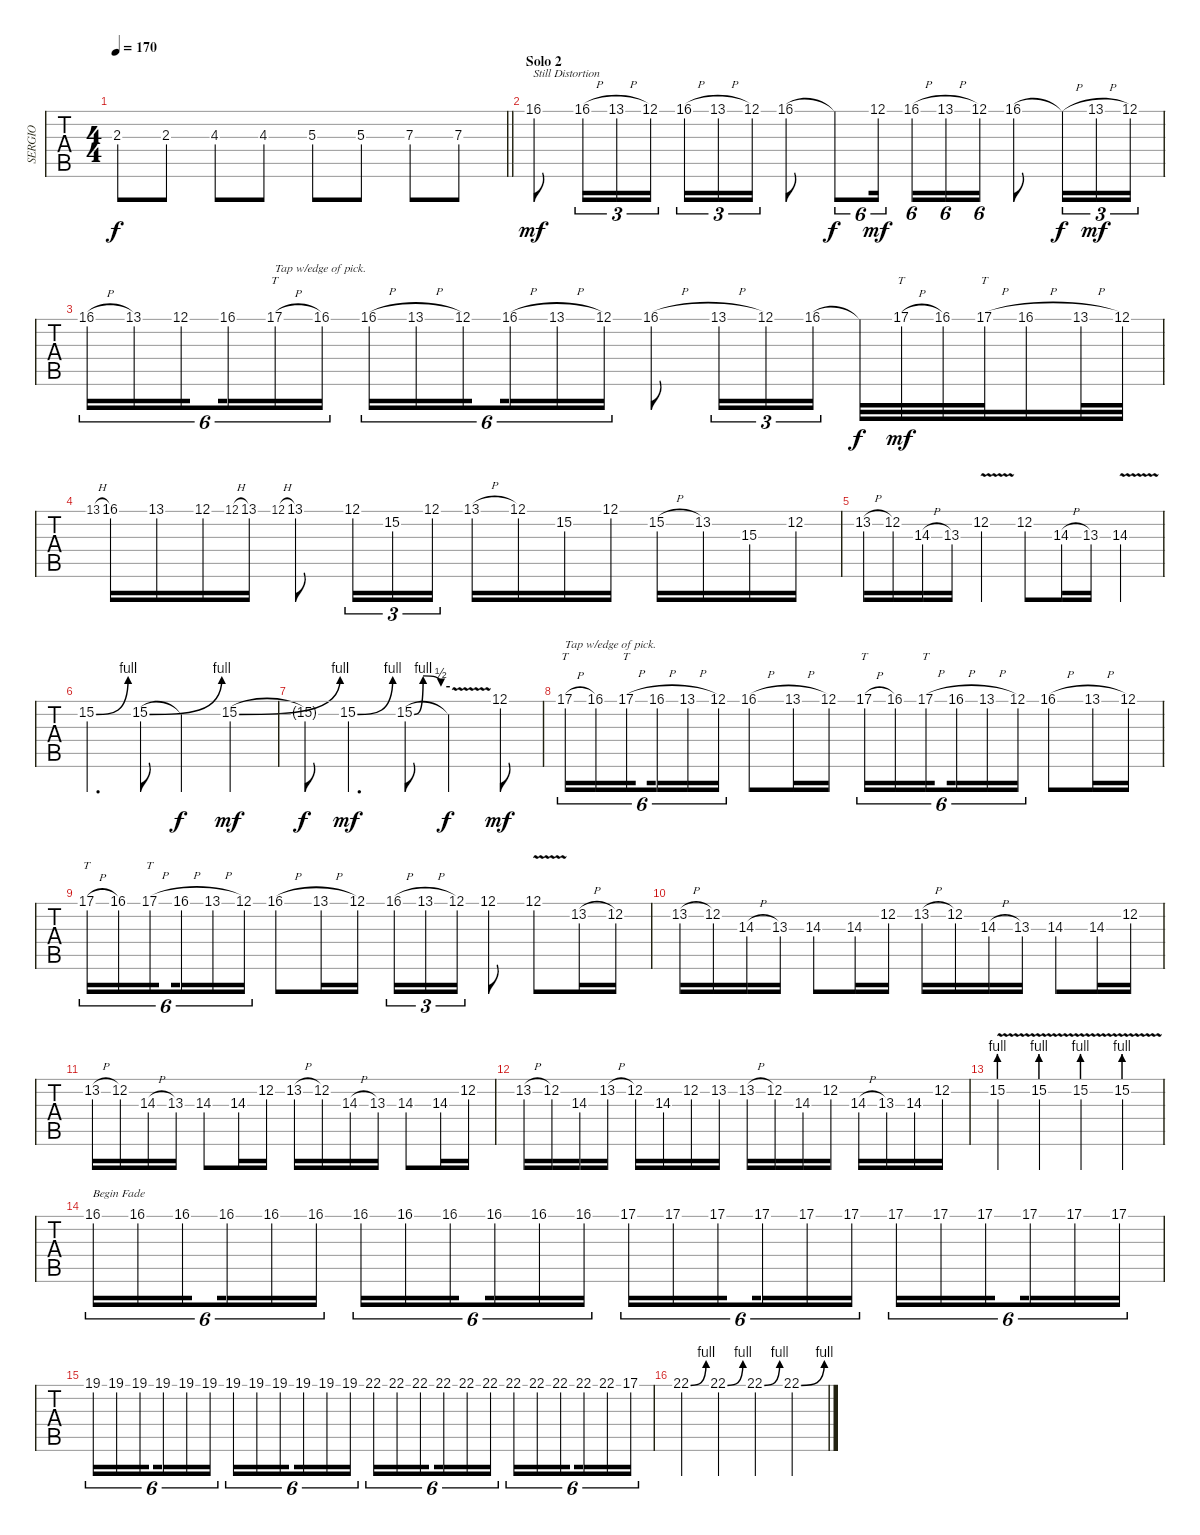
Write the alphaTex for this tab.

\track ("SERGIO" "SERGIO") {instrument distortionguitar}
\staff {tabs}
\tuning (E4 B3 G3 D3 A2 E2) {hide}
\ts (4 4)
\tempo 170
\clef g2
\barLineRight lightlight
\ks c
2.3.8{dy f} 2.3.8 4.3.8 4.3.8 5.3.8 5.3.8 7.3.8 7.3.8 |
\section ("" "Solo 2")
16.1.8{ot 8va txt "Still Distortion" dy mf} 16.1{h}.16{tu (3 2) ot 8va} 13.1{h}.16{tu (3 2) ot 8va} 12.1.16{tu (3 2) ot 8va} 16.1{h}.16{tu (3 2) ot 8va} 13.1{h}.16{tu (3 2) ot 8va} 12.1.16{tu (3 2) ot 8va} 16.1.8{ot 8va} 16.1{t}.8{tu (6 4) ot 8va dy f} 12.1.16{tu (6 4) ot 8va dy mf beam splitsecondary} 16.1{h}.16{tu (6 4) ot 8va} 13.1{h}.16{tu (6 4) ot 8va} 12.1.16{tu (6 4) ot 8va} 16.1.8{ot 8va} 16.1{h t}.16{tu (3 2) ot 8va dy f} 13.1{h}.16{tu (3 2) ot 8va dy mf} 12.1.16{tu (3 2) ot 8va} |
16.1{h}.16{tu (6 4) ot 8va} 13.1.16{tu (6 4) ot 8va} 12.1.16{tu (6 4) ot 8va beam splitsecondary} 16.1.16{tu (6 4) ot 8va} 17.1{h}.16{tt tu (6 4) ot 8va txt "Tap w/edge of pick."} 16.1.16{tu (6 4) ot 8va} 16.1{h}.16{tu (6 4) ot 8va} 13.1{h}.16{tu (6 4) ot 8va} 12.1.16{tu (6 4) ot 8va beam splitsecondary} 16.1{h}.16{tu (6 4) ot 8va} 13.1{h}.16{tu (6 4) ot 8va} 12.1.16{tu (6 4) ot 8va} 16.1{h}.8{ot 8va} 13.1{h}.16{tu (3 2) ot 8va} 12.1.16{tu (3 2) ot 8va} 16.1.16{tu (3 2) ot 8va} 16.1{t}.32{ot 8va dy f} 17.1{h}.32{tt ot 8va dy mf} 16.1.32{ot 8va} 17.1{h}.32{tt ot 8va} 16.1{h}.16{ot 8va} 13.1{h}.32{ot 8va} 12.1.32{ot 8va} |
13.1{h}.8{gr} 16.1.16{ot 8va} 13.1.16{ot 8va} 12.1.16{ot 8va} 12.1{h}.8{gr} 13.1.16{ot 8va} 12.1{h}.8{gr} 13.1.8{ot 8va} 12.1.16{tu (3 2) ot 8va} 15.2.16{tu (3 2) ot 8va} 12.1.16{tu (3 2) ot 8va} 13.1{h}.16{ot 8va} 12.1.16{ot 8va} 15.2.16{ot 8va} 12.1.16{ot 8va} 15.2{h}.16 13.2.16 15.3.16 12.2.16 |
13.2{h}.16 12.2.16 14.3{h}.16 13.3.16 12.2{v}.4 12.2.8 14.3{h}.16 13.3.16 14.3{v}.4 |
15.2{be (bend 0 0 60 4)}.4{d} 15.2{be (bend 0 0 60 4)}.8 15.2{t}.4{dy f} 15.2{be (bend 0 0 60 4)}.4{dy mf} |
15.2{t}.8{dy f} 15.2{be (bend 0 0 60 4)}.4{d dy mf} 15.2{be (custom 0 0 15 4 45 2 60 2)}.8 15.2{v t}.4{dy f} 12.1.8{dy mf} |
17.1{h}.16{tt tu (6 4) ot 8va txt "Tap w/edge of pick."} 16.1.16{tu (6 4) ot 8va} 17.1{h}.16{tt tu (6 4) ot 8va beam splitsecondary} 16.1{h}.16{tu (6 4) ot 8va} 13.1{h}.16{tu (6 4) ot 8va} 12.1.16{tu (6 4) ot 8va} 16.1{h}.8{ot 8va} 13.1{h}.16{ot 8va} 12.1.16{ot 8va} 17.1{h}.16{tt tu (6 4) ot 8va} 16.1.16{tu (6 4) ot 8va} 17.1{h}.16{tt tu (6 4) ot 8va beam splitsecondary} 16.1{h}.16{tu (6 4) ot 8va} 13.1{h}.16{tu (6 4) ot 8va} 12.1.16{tu (6 4) ot 8va} 16.1{h}.8{ot 8va} 13.1{h}.16{ot 8va} 12.1.16{ot 8va} |
17.1{h}.16{tt tu (6 4) ot 8va} 16.1.16{tu (6 4) ot 8va} 17.1{h}.16{tt tu (6 4) ot 8va beam splitsecondary} 16.1{h}.16{tu (6 4) ot 8va} 13.1{h}.16{tu (6 4) ot 8va} 12.1.16{tu (6 4) ot 8va} 16.1{h}.8{ot 8va} 13.1{h}.16{ot 8va} 12.1.16{ot 8va} 16.1{h}.16{tu (3 2) ot 8va} 13.1{h}.16{tu (3 2) ot 8va} 12.1.16{tu (3 2) ot 8va} 12.1.8{ot 8va} 12.1{v}.8{ot 8va} 13.2{h}.16{ot 8va} 12.2.16{ot 8va} |
13.2{h}.16 12.2.16 14.3{h}.16 13.3.16 14.3.8 14.3.16 12.2.16 13.2{h}.16 12.2.16 14.3{h}.16 13.3.16 14.3.8 14.3.16 12.2.16 |
13.2{h}.16 12.2.16 14.3{h}.16 13.3.16 14.3.8 14.3.16 12.2.16 13.2{h}.16 12.2.16 14.3{h}.16 13.3.16 14.3.8 14.3.16 12.2.16 |
13.2{h}.16 12.2.16 14.3.16 13.2{h}.16 12.2.16 14.3.16 12.2.16 13.2.16 13.2{h}.16 12.2.16 14.3.16 12.2.16 14.3{h}.16 13.3.16 14.3.16 12.2.16 |
15.2{be (prebend 0 4 60 4) v}.4 15.2{be (prebend 0 4 60 4) v}.4 15.2{be (prebend 0 4 60 4) v}.4 15.2{be (prebend 0 4 60 4) v}.4 |
16.1.16{tu (6 4) ot 8va txt "Begin Fade"} 16.1.16{tu (6 4) ot 8va} 16.1.16{tu (6 4) ot 8va beam splitsecondary} 16.1.16{tu (6 4) ot 8va} 16.1.16{tu (6 4) ot 8va} 16.1.16{tu (6 4) ot 8va} 16.1.16{tu (6 4) ot 8va} 16.1.16{tu (6 4) ot 8va} 16.1.16{tu (6 4) ot 8va beam splitsecondary} 16.1.16{tu (6 4) ot 8va} 16.1.16{tu (6 4) ot 8va} 16.1.16{tu (6 4) ot 8va} 17.1.16{tu (6 4) ot 8va} 17.1.16{tu (6 4) ot 8va} 17.1.16{tu (6 4) ot 8va beam splitsecondary} 17.1.16{tu (6 4) ot 8va} 17.1.16{tu (6 4) ot 8va} 17.1.16{tu (6 4) ot 8va} 17.1.16{tu (6 4) ot 8va} 17.1.16{tu (6 4) ot 8va} 17.1.16{tu (6 4) ot 8va beam splitsecondary} 17.1.16{tu (6 4) ot 8va} 17.1.16{tu (6 4) ot 8va} 17.1.16{tu (6 4) ot 8va} |
19.1.16{tu (6 4) ot 8va} 19.1.16{tu (6 4) ot 8va} 19.1.16{tu (6 4) ot 8va beam splitsecondary} 19.1.16{tu (6 4) ot 8va} 19.1.16{tu (6 4) ot 8va} 19.1.16{tu (6 4) ot 8va} 19.1.16{tu (6 4) ot 8va} 19.1.16{tu (6 4) ot 8va} 19.1.16{tu (6 4) ot 8va beam splitsecondary} 19.1.16{tu (6 4) ot 8va} 19.1.16{tu (6 4) ot 8va} 19.1.16{tu (6 4) ot 8va} 22.1.16{tu (6 4) ot 8va} 22.1.16{tu (6 4) ot 8va} 22.1.16{tu (6 4) ot 8va beam splitsecondary} 22.1.16{tu (6 4) ot 8va} 22.1.16{tu (6 4) ot 8va} 22.1.16{tu (6 4) ot 8va} 22.1.16{tu (6 4) ot 8va} 22.1.16{tu (6 4) ot 8va} 22.1.16{tu (6 4) ot 8va beam splitsecondary} 22.1.16{tu (6 4) ot 8va} 22.1.16{tu (6 4) ot 8va} 17.1.16{tu (6 4) ot 8va} |
22.1{be (bend 0 0 60 4)}.4{ot 8va} 22.1{be (bend 0 0 60 4)}.4{ot 8va} 22.1{be (bend 0 0 60 4)}.4{ot 8va} 22.1{be (bend 0 0 60 4)}.4{ot 8va}
